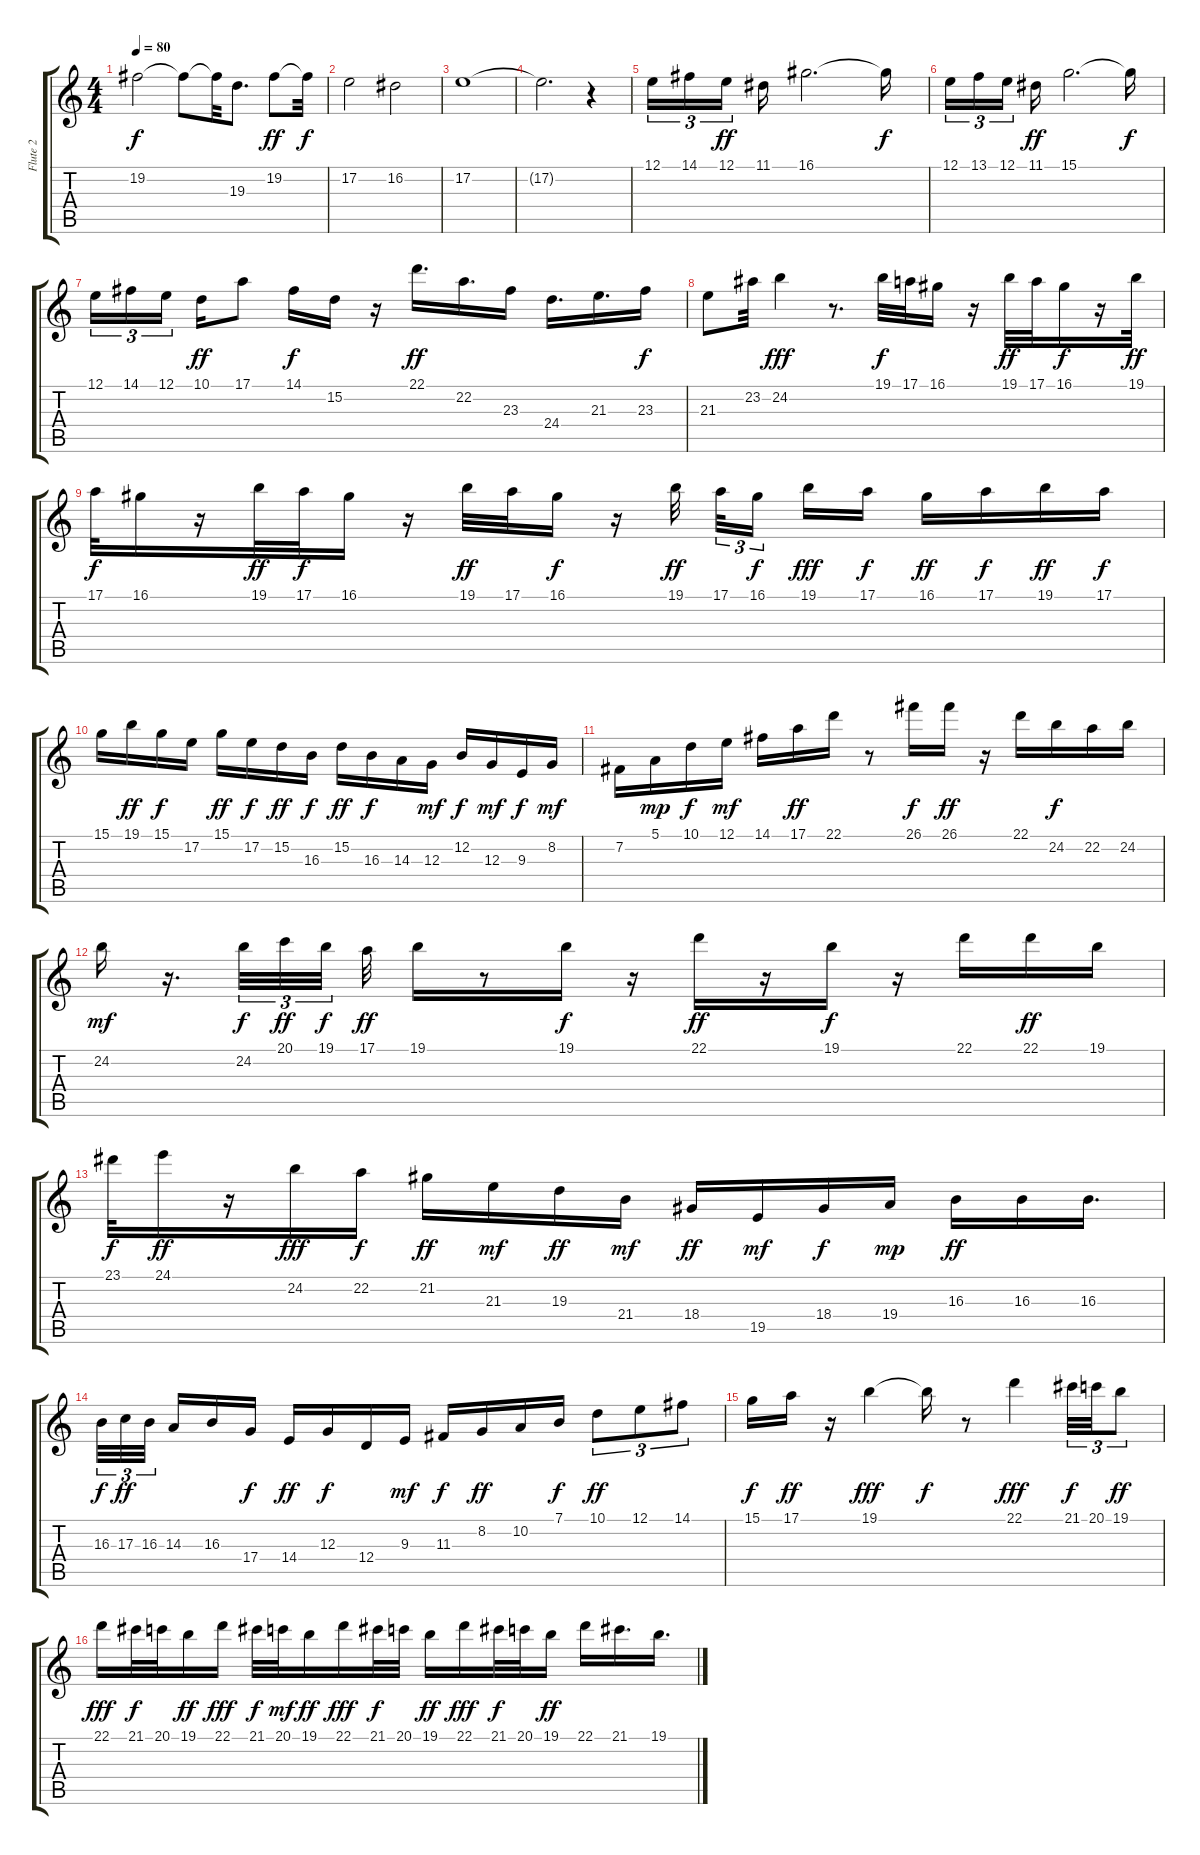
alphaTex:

\track ("Flute 2" "Flute 2") {instrument flute}
\staff {score tabs}
\tuning (E4 B3 G3 D3 A2 E2) {hide}
\ts (4 4)
\tempo 80
\clef g2
\ks c
19.2.2{dy f} 19.2{t}.8 19.2{t}.32 19.3.8{d} 19.2.8{dy ff} 19.2{t}.32{dy f} |
17.2.2 16.2.2 |
17.2.1 |
17.2{t}.2{d} r.4 |
12.1.16{tu (3 2) volume 14} 14.1.16{tu (3 2)} 12.1.16{tu (3 2) dy ff beam splitsecondary} 11.1.16 16.1.2{d} 16.1{t}.16{dy f} |
12.1.16{tu (3 2)} 13.1.16{tu (3 2)} 12.1.16{tu (3 2) beam splitsecondary} 11.1.16{dy ff} 15.1.2{d} 15.1{t}.16{dy f} |
12.1.16{tu (3 2)} 14.1.16{tu (3 2)} 12.1.16{tu (3 2) beam splitsecondary} 10.1.16{dy ff} 17.1.8 14.1.16{dy f} 15.2.16 r.16 22.1.16{d dy ff} 22.2.16{d} 23.3.16 24.4.16{d} 21.3.16{d} 23.3.16{dy f} |
21.3.8 23.2.32 24.2.4{dy fff} r.8{d} 19.1.32{dy f} 17.1.32 16.1.16 r.16 19.1.32{dy ff} 17.1.32 16.1.16{dy f} r.16 19.1.32{dy ff} |
17.1.32{dy f} 16.1.16 r.16 19.1.32{dy ff} 17.1.32{dy f} 16.1.16 r.16 19.1.32{dy ff} 17.1.32 16.1.16{dy f} r.16 19.1.32{dy ff beam splitsecondary} 17.1.32{tu (3 2)} 16.1.16{tu (3 2) dy f beam splitsecondary} 19.1.16{dy fff} 17.1.16{dy f} 16.1.16{dy ff} 17.1.16{dy f} 19.1.16{dy ff} 17.1.16{dy f} |
15.1.16 19.1.16{dy ff} 15.1.16{dy f} 17.2.16 15.1.16{dy ff} 17.2.16{dy f} 15.2.16{dy ff} 16.3.16{dy f} 15.2.16{dy ff} 16.3.16{dy f} 14.3.16 12.3.16{dy mf} 12.2.16{dy f} 12.3.16{dy mf} 9.3.16{dy f} 8.2.16{dy mf} |
7.2.16 5.1.16{dy mp} 10.1.16{dy f} 12.1.16{dy mf} 14.1.16 17.1.16{dy ff} 22.1.16 r.8 26.1.16{dy f} 26.1.16{dy ff} r.16 22.1.16 24.2.16{dy f} 22.2.16 24.2.16 |
24.2.16{dy mf} r.16{d} 24.2.32{tu (3 2) dy f} 20.1.32{tu (3 2) dy ff} 19.1.32{tu (3 2) dy f beam splitsecondary} 17.1.32{dy ff} 19.1.16 r.8 19.1.16{dy f} r.16 22.1.16{dy ff} r.16 19.1.16{dy f} r.16 22.1.16 22.1.16{dy ff} 19.1.16 |
23.1.32{dy f} 24.1.16{dy ff} r.16 24.2.16{dy fff} 22.2.16{dy f} 21.2.16{dy ff} 21.3.16{dy mf} 19.3.16{dy ff} 21.4.16{dy mf} 18.4.16{dy ff} 19.5.16{dy mf} 18.4.16{dy f} 19.4.16{dy mp} 16.3.16{dy ff} 16.3.16 16.3.16{d} |
16.3.32{tu (3 2) dy f} 17.3.32{tu (3 2) dy ff} 16.3.32{tu (3 2) beam splitsecondary} 14.3.16 16.3.16 17.4.16{dy f} 14.4.16{dy ff} 12.3.16{dy f} 12.4.16 9.3.16{dy mf} 11.3.16{dy f} 8.2.16{dy ff} 10.2.16 7.1.16{dy f} 10.1.8{tu (3 2) dy ff} 12.1.8{tu (3 2)} 14.1.8{tu (3 2)} |
15.1.16{dy f} 17.1.16{dy ff} r.16 19.1.4{dy fff} 19.1{t}.16{dy f} r.8 22.1.4{dy fff} 21.1.32{tu (3 2) dy f} 20.1.32{tu (3 2)} 19.1.8{tu (3 2) dy ff} |
22.1.16{dy fff} 21.1.32{dy f} 20.1.32 19.1.16{dy ff} 22.1.16{dy fff} 21.1.32{dy f} 20.1.32{dy mf} 19.1.16{dy ff} 22.1.16{dy fff} 21.1.32{dy f} 20.1.32 19.1.16{dy ff} 22.1.16{dy fff} 21.1.32{dy f} 20.1.32 19.1.16{dy ff} 22.1.16 21.1.16{d} 19.1.16{d}
